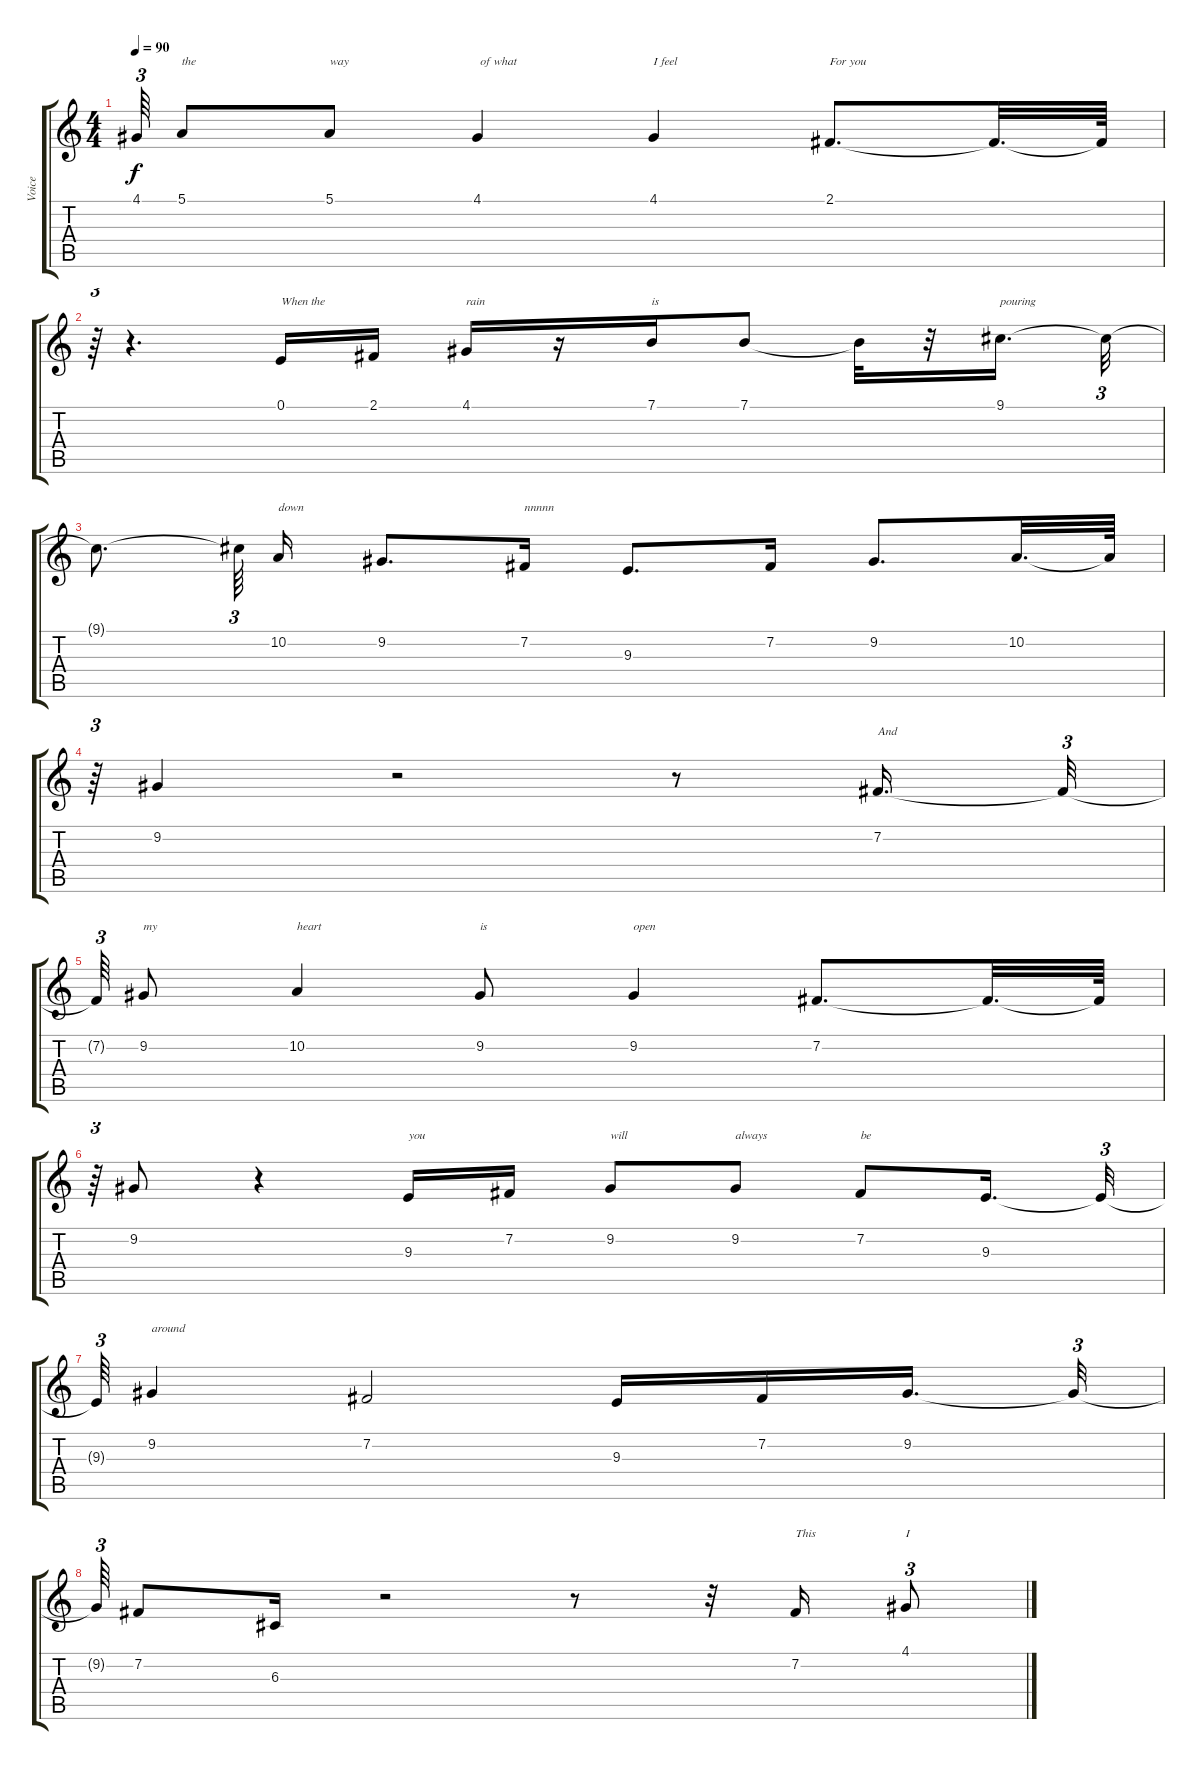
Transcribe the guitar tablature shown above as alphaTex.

\track ("Voice" "Voice") {instrument synthstrings1}
\staff {score tabs}
\tuning (E4 B3 G3 D3 A2 E2) {hide}
\ts (4 4)
\tempo 90
\clef g2
\ks c
4.1{t}.64{tu (3 2) dy f} 5.1.8{txt "the"} 5.1.8{txt "way"} 4.1.4{txt " of what"} 4.1.4{txt "I feel"} 2.1.8{d txt "For you"} 2.1{t}.32{d} 2.1{t}.64 |
r.64{tu (3 2)} r.4{d} 0.1.16{txt "When the"} 2.1.16 4.1.16{txt "rain"} r.16 7.1.16{txt "is"} 7.1.8 7.1{t}.32 r.32 9.1.16{d txt "pouring"} 9.1{t}.32{tu (3 2)} |
9.1{t}.8{d} 9.1{t}.64{tu (3 2) beam splitsecondary} 10.2.16{txt "down"} 9.2.8{d} 7.2.16{txt "nnnnn"} 9.3.8{d} 7.2.16 9.2.8{d} 10.2.32{d} 10.2{t}.64 |
r.64{tu (3 2)} 9.2.4 r.2 r.8 7.2.16{d txt "And"} 7.2{t}.32{tu (3 2)} |
7.2{t}.64{tu (3 2)} 9.2.8{txt "my"} 10.2.4{txt "heart"} 9.2.8{txt "is"} 9.2.4{txt "open"} 7.2.8{d} 7.2{t}.32{d} 7.2{t}.64 |
r.64{tu (3 2)} 9.2.8 r.4 9.3.16{txt "you"} 7.2.16 9.2.8{txt "will"} 9.2.8{txt "always"} 7.2.8{txt "be"} 9.3.16{d} 9.3{t}.32{tu (3 2)} |
9.3{t}.64{tu (3 2)} 9.2.4{txt "around"} 7.2.2 9.3.16 7.2.16 9.2.16{d beam splitsecondary} 9.2{t}.32{tu (3 2)} |
9.2{t}.64{tu (3 2)} 7.2.8 6.3.16 r.2 r.8 r.32 7.2.16{txt "This"} 4.1.8{tu (3 2) txt "I"}
